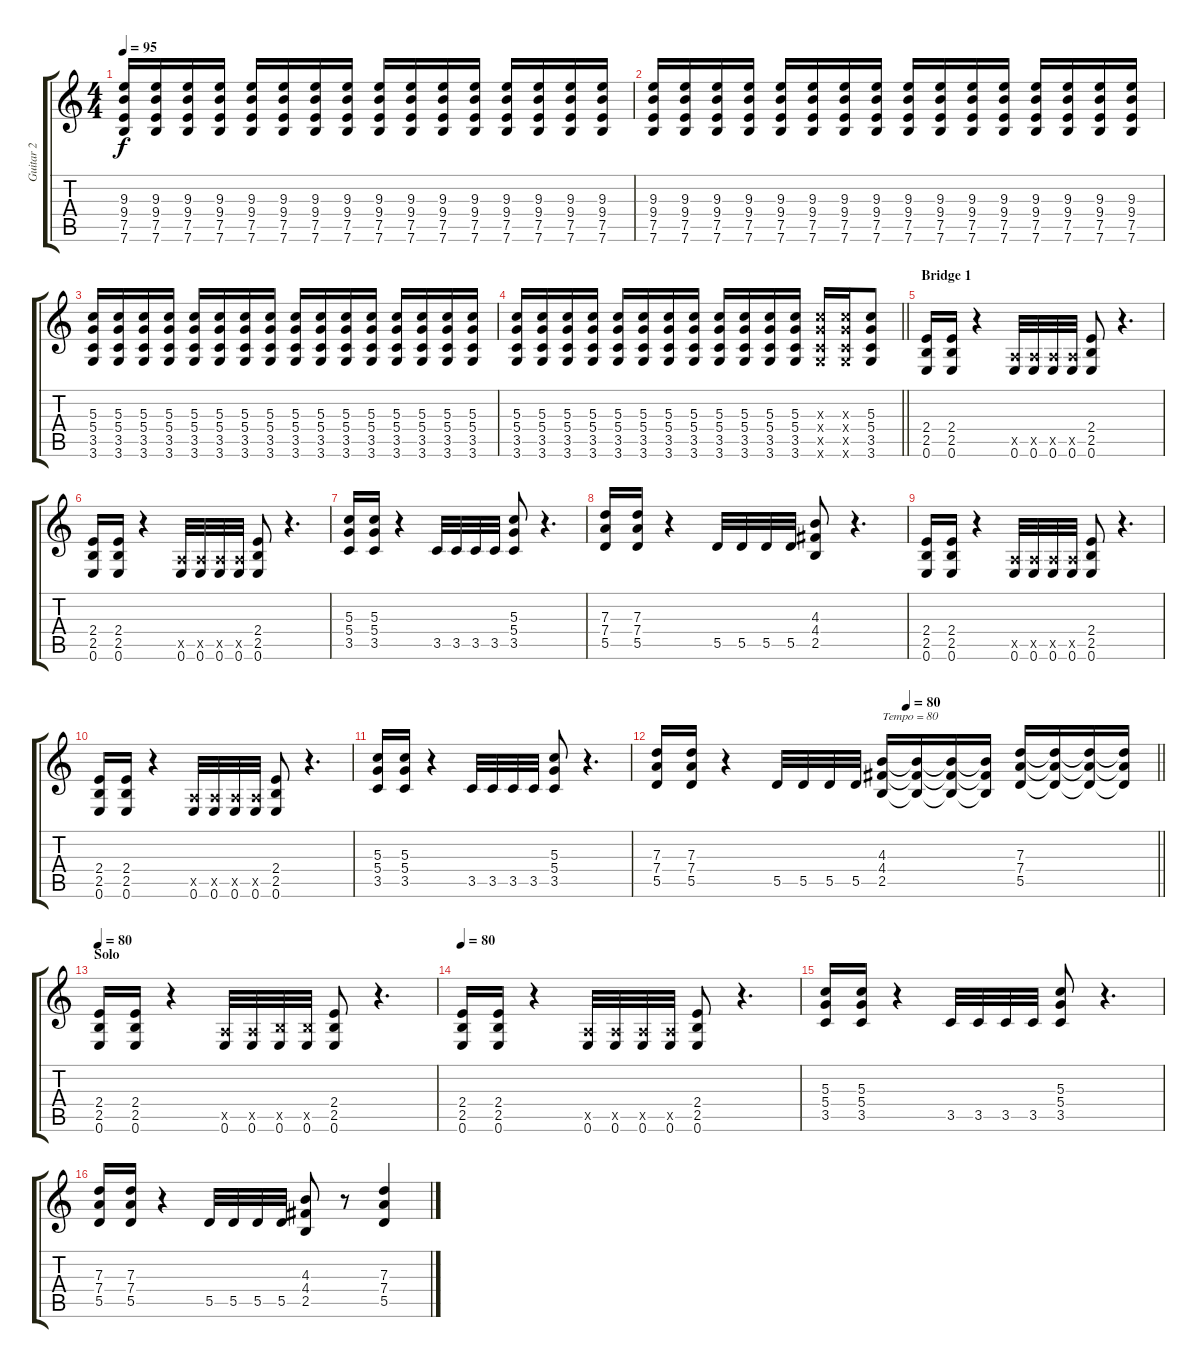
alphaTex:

\track ("Guitar 2" "Guitar 2") {instrument overdrivenguitar}
\staff {score tabs}
\tuning (E4 B3 G3 D3 A2 E2) {hide}
\ts (4 4)
\tempo 95
\clef g2
\ks c
(9.3 9.4 7.5 7.6).16{dy f} (9.3 9.4 7.5 7.6).16 (9.3 9.4 7.5 7.6).16 (9.3 9.4 7.5 7.6).16 (9.3 9.4 7.5 7.6).16 (9.3 9.4 7.5 7.6).16 (9.3 9.4 7.5 7.6).16 (9.3 9.4 7.5 7.6).16 (9.3 9.4 7.5 7.6).16 (9.3 9.4 7.5 7.6).16 (9.3 9.4 7.5 7.6).16 (9.3 9.4 7.5 7.6).16 (9.3 9.4 7.5 7.6).16 (9.3 9.4 7.5 7.6).16 (9.3 9.4 7.5 7.6).16 (9.3 9.4 7.5 7.6).16 |
(9.3 9.4 7.5 7.6).16 (9.3 9.4 7.5 7.6).16 (9.3 9.4 7.5 7.6).16 (9.3 9.4 7.5 7.6).16 (9.3 9.4 7.5 7.6).16 (9.3 9.4 7.5 7.6).16 (9.3 9.4 7.5 7.6).16 (9.3 9.4 7.5 7.6).16 (9.3 9.4 7.5 7.6).16 (9.3 9.4 7.5 7.6).16 (9.3 9.4 7.5 7.6).16 (9.3 9.4 7.5 7.6).16 (9.3 9.4 7.5 7.6).16 (9.3 9.4 7.5 7.6).16 (9.3 9.4 7.5 7.6).16 (9.3 9.4 7.5 7.6).16 |
(5.3 5.4 3.5 3.6).16 (5.3 5.4 3.5 3.6).16 (5.3 5.4 3.5 3.6).16 (5.3 5.4 3.5 3.6).16 (5.3 5.4 3.5 3.6).16 (5.3 5.4 3.5 3.6).16 (5.3 5.4 3.5 3.6).16 (5.3 5.4 3.5 3.6).16 (5.3 5.4 3.5 3.6).16 (5.3 5.4 3.5 3.6).16 (5.3 5.4 3.5 3.6).16 (5.3 5.4 3.5 3.6).16 (5.3 5.4 3.5 3.6).16 (5.3 5.4 3.5 3.6).16 (5.3 5.4 3.5 3.6).16 (5.3 5.4 3.5 3.6).16 |
\barLineRight lightlight
(5.3 5.4 3.5 3.6).16 (5.3 5.4 3.5 3.6).16 (5.3 5.4 3.5 3.6).16 (5.3 5.4 3.5 3.6).16 (5.3 5.4 3.5 3.6).16 (5.3 5.4 3.5 3.6).16 (5.3 5.4 3.5 3.6).16 (5.3 5.4 3.5 3.6).16 (5.3 5.4 3.5 3.6).16 (5.3 5.4 3.5 3.6).16 (5.3 5.4 3.5 3.6).16 (5.3 5.4 3.5 3.6).16 (5.3{x} 5.4{x} 3.5{x} 3.6{x}).16 (5.3{x} 5.4{x} 3.5{x} 3.6{x}).16 (5.3 5.4 3.5 3.6).8 |
\section ("" "Bridge 1")
(2.4 2.5 0.6).16 (2.4 2.5 0.6).16 r.4 (0.5{x} 0.6).32 (0.5{x} 0.6).32 (0.5{x} 0.6).32 (0.5{x} 0.6).32 (2.4 2.5 0.6).8 r.4{d} |
(2.4 2.5 0.6).16 (2.4 2.5 0.6).16 r.4 (0.5{x} 0.6).32 (0.5{x} 0.6).32 (0.5{x} 0.6).32 (0.5{x} 0.6).32 (2.4 2.5 0.6).8 r.4{d} |
(5.3 5.4 3.5).16 (5.3 5.4 3.5).16 r.4 3.5.32 3.5.32 3.5.32 3.5.32 (5.3 5.4 3.5).8 r.4{d} |
(7.3 7.4 5.5).16 (7.3 7.4 5.5).16 r.4 5.5.32 5.5.32 5.5.32 5.5.32 (4.3 4.4 2.5).8 r.4{d} |
(2.4 2.5 0.6).16 (2.4 2.5 0.6).16 r.4 (0.5{x} 0.6).32 (0.5{x} 0.6).32 (0.5{x} 0.6).32 (0.5{x} 0.6).32 (2.4 2.5 0.6).8 r.4{d} |
(2.4 2.5 0.6).16 (2.4 2.5 0.6).16 r.4 (0.5{x} 0.6).32 (0.5{x} 0.6).32 (0.5{x} 0.6).32 (0.5{x} 0.6).32 (2.4 2.5 0.6).8 r.4{d} |
(5.3 5.4 3.5).16 (5.3 5.4 3.5).16 r.4 3.5.32 3.5.32 3.5.32 3.5.32 (5.3 5.4 3.5).8 r.4{d} |
\tempo (80 0.5)
\barLineRight lightlight
(7.3 7.4 5.5).16{instrument distortionguitar} (7.3 7.4 5.5).16 r.4 5.5.32 5.5.32 5.5.32 5.5.32 (4.3 4.4 2.5).16{txt "Tempo = 80"} (4.3{t} 4.4{t} 2.5{t}).16 (4.3{t} 4.4{t} 2.5{t}).16 (4.3{t} 4.4{t} 2.5{t}).16 (7.3 7.4 5.5).16 (7.3{t} 7.4{t} 5.5{t}).16 (7.3{t} 7.4{t} 5.5{t}).16 (7.3{t} 7.4{t} 5.5{t}).16 |
\section ("" "Solo")
\tempo 80
(2.4 2.5 0.6).16 (2.4 2.5 0.6).16 r.4 (0.5{x} 0.6).32 (0.5{x} 0.6).32 (2.5{x} 0.6).32 (2.5{x} 0.6).32 (2.4 2.5 0.6).8 r.4{d} |
\tempo 80
(2.4 2.5 0.6).16 (2.4 2.5 0.6).16 r.4 (0.5{x} 0.6).32 (0.5{x} 0.6).32 (0.5{x} 0.6).32 (0.5{x} 0.6).32 (2.4 2.5 0.6).8 r.4{d} |
(5.3 5.4 3.5).16 (5.3 5.4 3.5).16 r.4 3.5.32 3.5.32 3.5.32 3.5.32 (5.3 5.4 3.5).8 r.4{d} |
(7.3 7.4 5.5).16 (7.3 7.4 5.5).16 r.4 5.5.32 5.5.32 5.5.32 5.5.32 (4.3 4.4 2.5).8 r.8 (7.3 7.4 5.5).4
